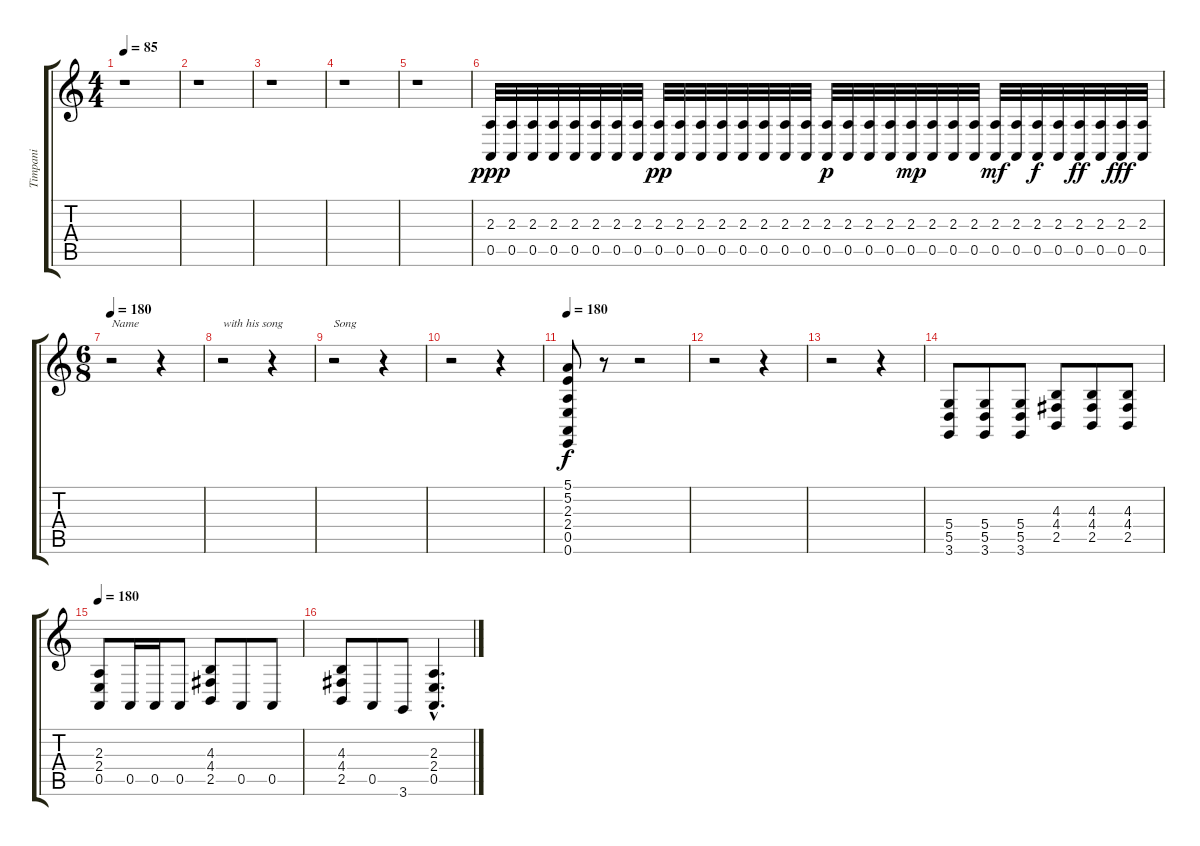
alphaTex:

\track ("Timpani" "Timpani") {instrument timpani}
\staff {score tabs}
\tuning (E4 B3 G3 D3 A2 E2) {hide}
\ts (4 4)
\tempo 85
\clef g2
\ks c
r.1{dy fff} |
r.1 |
r.1 |
r.1 |
r.1 |
(2.3 0.5).32{dy ppp} (2.3 0.5).32 (2.3 0.5).32 (2.3 0.5).32 (2.3 0.5).32 (2.3 0.5).32 (2.3 0.5).32 (2.3 0.5).32 (2.3 0.5).32{dy pp} (2.3 0.5).32 (2.3 0.5).32 (2.3 0.5).32 (2.3 0.5).32 (2.3 0.5).32 (2.3 0.5).32 (2.3 0.5).32 (2.3 0.5).32{dy p} (2.3 0.5).32 (2.3 0.5).32 (2.3 0.5).32 (2.3 0.5).32{dy mp} (2.3 0.5).32 (2.3 0.5).32 (2.3 0.5).32 (2.3 0.5).32{dy mf} (2.3 0.5).32 (2.3 0.5).32{dy f} (2.3 0.5).32 (2.3 0.5).32{dy ff} (2.3 0.5).32 (2.3 0.5).32{dy fff} (2.3 0.5).32 |
\ts (6 8)
\tempo 180
r.2{txt "Name"} r.4 |
r.2{txt "with his song"} r.4 |
r.2{txt "Song"} r.4 |
r.2 r.4 |
\tempo 180
(5.1 5.2 2.3 2.4 0.5 0.6).8{dy f} r.8 r.2 |
r.2 r.4 |
r.2 r.4 |
(5.4 5.5 3.6).8 (5.4 5.5 3.6).8 (5.4 5.5 3.6).8 (4.3 4.4 2.5).8 (4.3 4.4 2.5).8 (4.3 4.4 2.5).8 |
\tempo 180
(2.3 2.4 0.5).8 0.5.16 0.5.16 0.5.8 (4.3 4.4 2.5).8 0.5.8 0.5.8 |
(4.3 4.4 2.5).8 0.5.8 3.6.8 (2.3{hac} 2.4{hac} 0.5{hac}).4{d}
